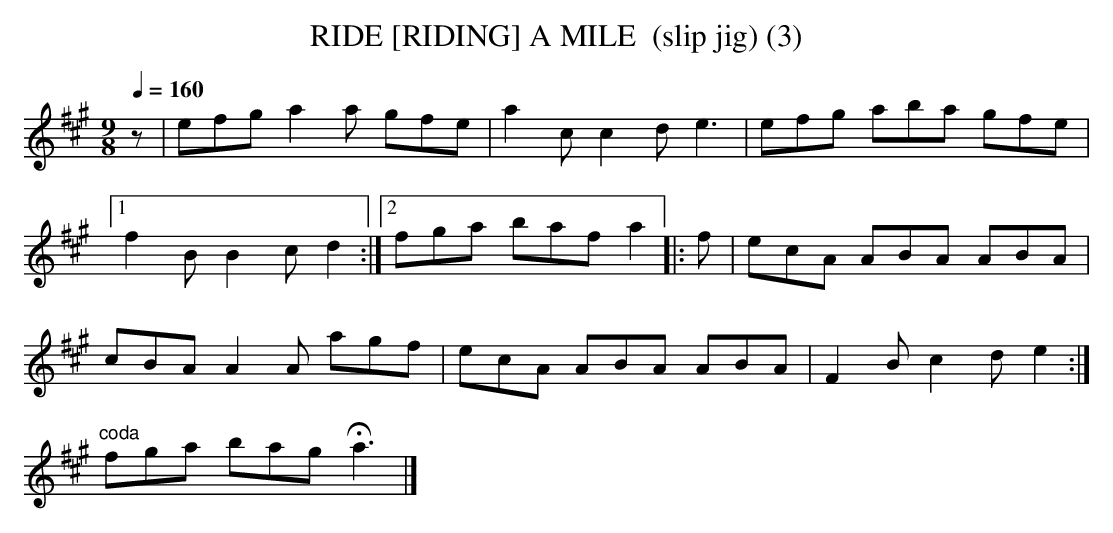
X:1
T:RIDE [RIDING] A MILE  (slip jig) (3)
Q:1/4=160
M:9/8
L:1/8
K:A
z|efg a2a gfe|a2c c2d e3|efg aba gfe|
[1 f2B B2c d2:|2 fga baf a2|:f|ecA ABA ABA|
cBA A2A agf|ecA ABA ABA|F2B c2d e2:|
"^coda"fga bag Ha3|]
